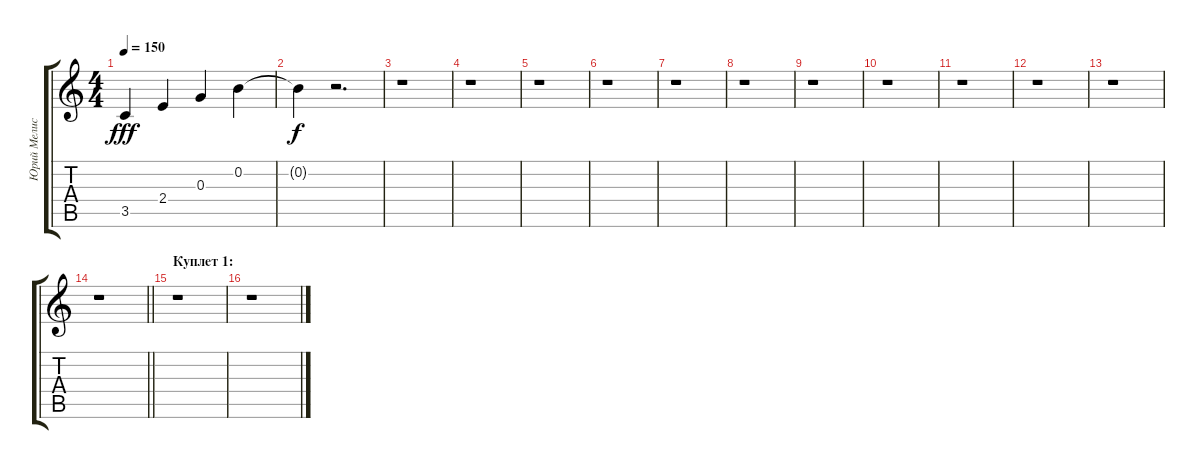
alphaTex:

\track ("Юрий Мелисов" "Юрий Мелис") {instrument electricguitarclean}
\staff {score tabs}
\tuning (E4 B3 G3 D3 A2 E2) {hide}
\ts (4 4)
\tempo 150
\clef g2
\ks c
3.5.4{dy fff} 2.4.4 0.3.4 0.2.4 |
0.2{t}.4{dy f} r.2{d} |
r.1 |
r.1 |
r.1 |
r.1 |
r.1 |
r.1 |
r.1 |
r.1 |
r.1 |
r.1 |
r.1 |
\barLineRight lightlight
r.1 |
\section ("" "Куплет 1:")
r.1 |
r.1
